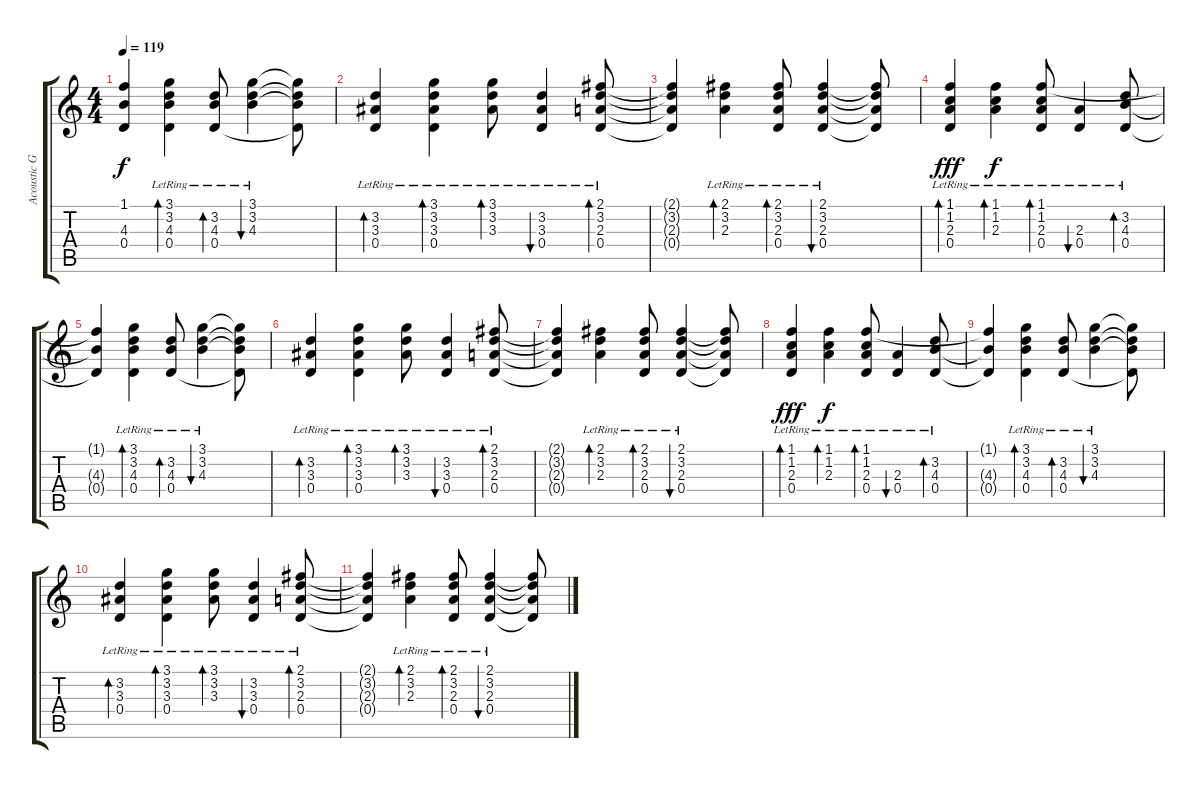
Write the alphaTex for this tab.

\track ("Acoustic Gutar" "Acoustic G") {instrument acousticguitarsteel}
\staff {score tabs}
\tuning (E4 B3 G3 D3 A2 E2) {hide}
\ts (4 4)
\tempo 119
\clef g2
\ks c
(1.1{t} 4.3{t} 0.4{t}).4{dy f} (3.1{lr} 3.2{lr} 4.3{lr} 0.4{lr}).4{bd 60} (3.2{lr} 4.3{lr} 0.4{lr}).8{bd 60} (3.1{lr} 3.2{lr} 4.3{lr}).4{bu 60} (3.1{t} 3.2{t} 4.3{t} 0.4{t}).8 |
(3.2{lr} 3.3{lr} 0.4{lr}).4{bd 60} (3.1{lr} 3.2{lr} 3.3{lr} 0.4{lr}).4{bd 60} (3.1{lr} 3.2{lr} 3.3{lr}).8{bd 60} (3.2{lr} 3.3{lr} 0.4{lr}).4{bu 60} (2.1 3.2{lr} 2.3{lr} 0.4{lr}).8{bd 60} |
(2.1{t} 3.2{t} 2.3{t} 0.4{t}).4 (2.1{lr} 3.2{lr} 2.3{lr}).4{bd 60} (2.1{lr} 3.2{lr} 2.3{lr} 0.4{lr}).8{bd 60} (2.1{lr} 3.2{lr} 2.3{lr} 0.4{lr}).4{bu 60} (2.1{t} 3.2{t} 2.3{t} 0.4{t}).8 |
(1.1 1.2{lr} 2.3{lr} 0.4{lr}).4{bd 60 dy fff volume 9 instrument acousticguitarsteel} (1.1{lr} 1.2{lr} 2.3{lr}).4{bd 60 dy f} (1.1{lr} 1.2{lr} 2.3{lr} 0.4{lr}).8{bd 60} (2.3{lr} 0.4{lr}).4{bu 60} (3.2{lr} 4.3{lr} 0.4{lr}).8{bd 60} |
(1.1{t} 4.3{t} 0.4{t}).4 (3.1{lr} 3.2{lr} 4.3{lr} 0.4{lr}).4{bd 60} (3.2{lr} 4.3{lr} 0.4{lr}).8{bd 60} (3.1{lr} 3.2{lr} 4.3{lr}).4{bu 60} (3.1{t} 3.2{t} 4.3{t} 0.4{t}).8 |
(3.2{lr} 3.3{lr} 0.4{lr}).4{bd 60} (3.1{lr} 3.2{lr} 3.3{lr} 0.4{lr}).4{bd 60} (3.1{lr} 3.2{lr} 3.3{lr}).8{bd 60} (3.2{lr} 3.3{lr} 0.4{lr}).4{bu 60} (2.1 3.2{lr} 2.3{lr} 0.4{lr}).8{bd 60} |
(2.1{t} 3.2{t} 2.3{t} 0.4{t}).4 (2.1{lr} 3.2{lr} 2.3{lr}).4{bd 60} (2.1{lr} 3.2{lr} 2.3{lr} 0.4{lr}).8{bd 60} (2.1{lr} 3.2{lr} 2.3{lr} 0.4{lr}).4{bu 60} (2.1{t} 3.2{t} 2.3{t} 0.4{t}).8 |
(1.1 1.2{lr} 2.3{lr} 0.4{lr}).4{bd 60 dy fff volume 3 instrument acousticguitarsteel} (1.1{lr} 1.2{lr} 2.3{lr}).4{bd 60 dy f} (1.1{lr} 1.2{lr} 2.3{lr} 0.4{lr}).8{bd 60} (2.3{lr} 0.4{lr}).4{bu 60} (3.2{lr} 4.3{lr} 0.4{lr}).8{bd 60} |
(1.1{t} 4.3{t} 0.4{t}).4 (3.1{lr} 3.2{lr} 4.3{lr} 0.4{lr}).4{bd 60} (3.2{lr} 4.3{lr} 0.4{lr}).8{bd 60} (3.1{lr} 3.2{lr} 4.3{lr}).4{bu 60} (3.1{t} 3.2{t} 4.3{t} 0.4{t}).8 |
(3.2{lr} 3.3{lr} 0.4{lr}).4{bd 60} (3.1{lr} 3.2{lr} 3.3{lr} 0.4{lr}).4{bd 60} (3.1{lr} 3.2{lr} 3.3{lr}).8{bd 60} (3.2{lr} 3.3{lr} 0.4{lr}).4{bu 60} (2.1 3.2{lr} 2.3{lr} 0.4{lr}).8{bd 60} |
(2.1{t} 3.2{t} 2.3{t} 0.4{t}).4 (2.1{lr} 3.2{lr} 2.3{lr}).4{bd 60} (2.1{lr} 3.2{lr} 2.3{lr} 0.4{lr}).8{bd 60} (2.1{lr} 3.2{lr} 2.3{lr} 0.4{lr}).4{bu 60} (2.1{t} 3.2{t} 2.3{t} 0.4{t}).8
